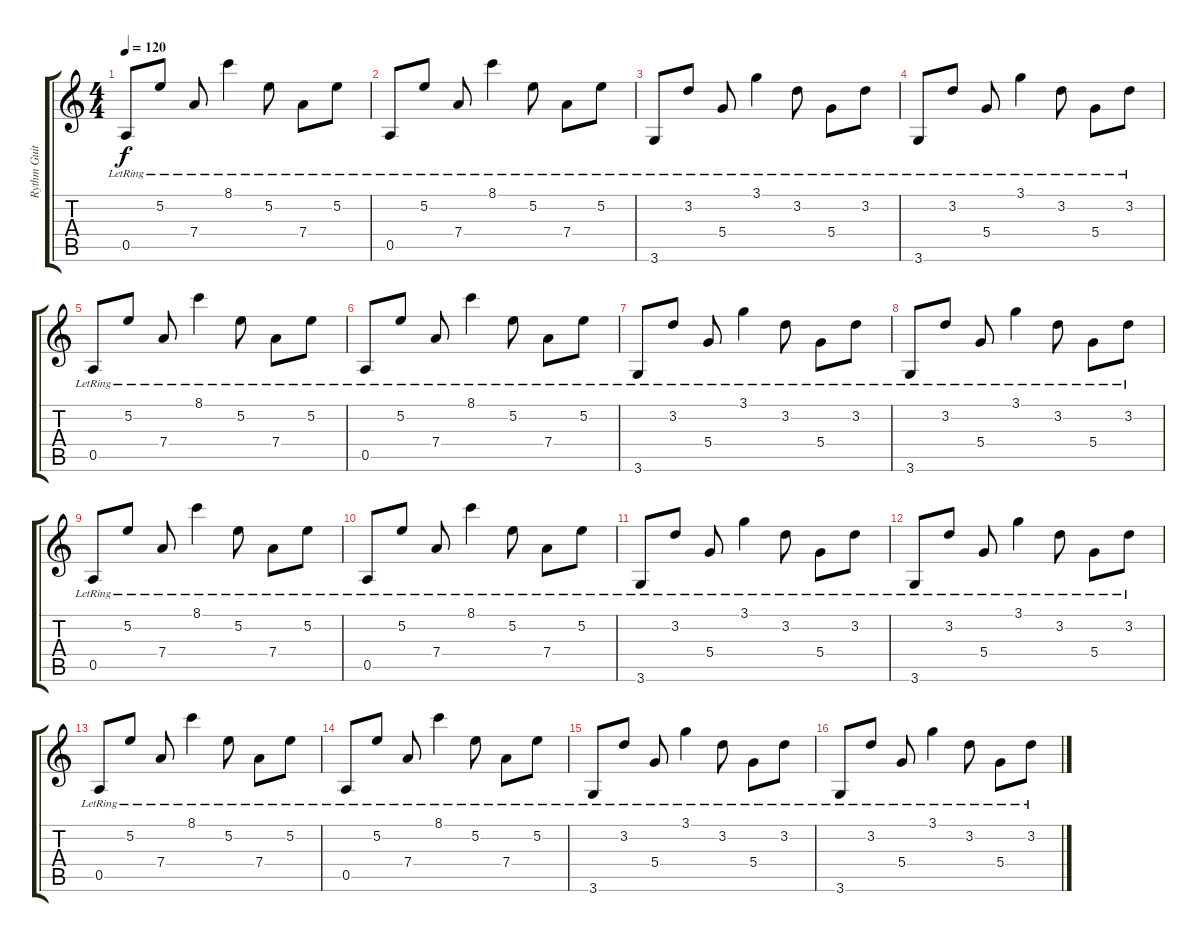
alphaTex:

\track ("Rythm Guitar" "Rythm Guit") {instrument electricguitarclean}
\staff {score tabs}
\tuning (E4 B3 G3 D3 A2 E2) {hide}
\ts (4 4)
\tempo 120
\clef g2
\ks c
0.5{lr}.8{dy f} 5.2{lr}.8 7.4{lr}.8 8.1{lr}.4 5.2{lr}.8 7.4{lr}.8 5.2{lr}.8 |
0.5{lr}.8 5.2{lr}.8 7.4{lr}.8 8.1{lr}.4 5.2{lr}.8 7.4{lr}.8 5.2{lr}.8 |
3.6{lr}.8 3.2{lr}.8 5.4{lr}.8 3.1{lr}.4 3.2{lr}.8 5.4{lr}.8 3.2{lr}.8 |
3.6{lr}.8 3.2{lr}.8 5.4{lr}.8 3.1{lr}.4 3.2{lr}.8 5.4{lr}.8 3.2{lr}.8 |
0.5{lr}.8 5.2{lr}.8 7.4{lr}.8 8.1{lr}.4 5.2{lr}.8 7.4{lr}.8 5.2{lr}.8 |
0.5{lr}.8 5.2{lr}.8 7.4{lr}.8 8.1{lr}.4 5.2{lr}.8 7.4{lr}.8 5.2{lr}.8 |
3.6{lr}.8 3.2{lr}.8 5.4{lr}.8 3.1{lr}.4 3.2{lr}.8 5.4{lr}.8 3.2{lr}.8 |
3.6{lr}.8 3.2{lr}.8 5.4{lr}.8 3.1{lr}.4 3.2{lr}.8 5.4{lr}.8 3.2{lr}.8 |
0.5{lr}.8 5.2{lr}.8 7.4{lr}.8 8.1{lr}.4 5.2{lr}.8 7.4{lr}.8 5.2{lr}.8 |
0.5{lr}.8 5.2{lr}.8 7.4{lr}.8 8.1{lr}.4 5.2{lr}.8 7.4{lr}.8 5.2{lr}.8 |
3.6{lr}.8 3.2{lr}.8 5.4{lr}.8 3.1{lr}.4 3.2{lr}.8 5.4{lr}.8 3.2{lr}.8 |
3.6{lr}.8 3.2{lr}.8 5.4{lr}.8 3.1{lr}.4 3.2{lr}.8 5.4{lr}.8 3.2{lr}.8 |
0.5{lr}.8 5.2{lr}.8 7.4{lr}.8 8.1{lr}.4 5.2{lr}.8 7.4{lr}.8 5.2{lr}.8 |
0.5{lr}.8 5.2{lr}.8 7.4{lr}.8 8.1{lr}.4 5.2{lr}.8 7.4{lr}.8 5.2{lr}.8 |
3.6{lr}.8 3.2{lr}.8 5.4{lr}.8 3.1{lr}.4 3.2{lr}.8 5.4{lr}.8 3.2{lr}.8 |
3.6{lr}.8 3.2{lr}.8 5.4{lr}.8 3.1{lr}.4 3.2{lr}.8 5.4{lr}.8 3.2{lr}.8
